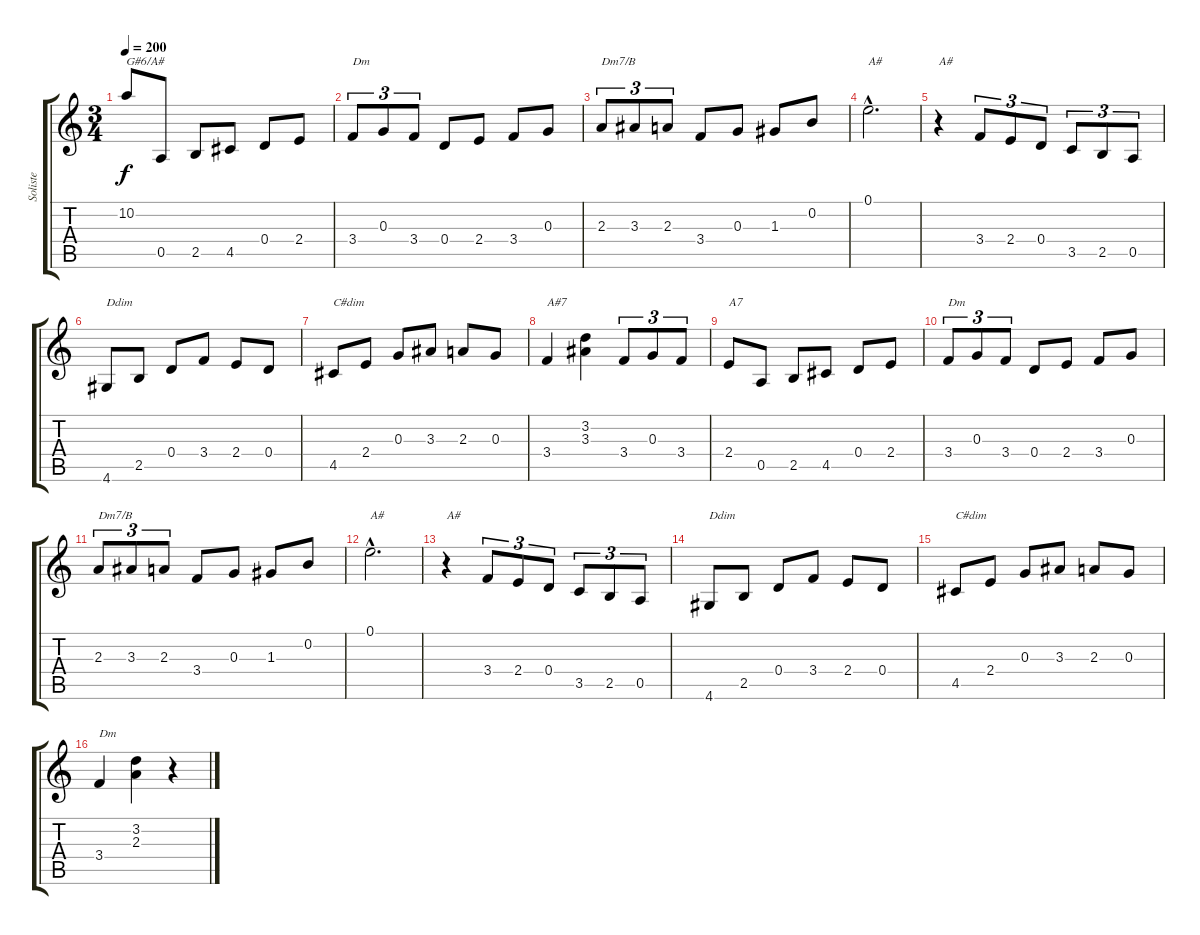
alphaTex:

\track ("Soliste" "Soliste") {instrument acousticguitarnylon}
\staff {score tabs}
\tuning (E4 B3 G3 D3 A2 E2) {hide}
\ts (3 4)
\tempo 200
\clef g2
\ks c
10.2.8{txt "G#6/A#" dy f} 0.5.8 2.5.8 4.5.8 0.4.8 2.4.8 |
3.4.8{tu (3 2) txt "Dm"} 0.3.8{tu (3 2)} 3.4.8{tu (3 2)} 0.4.8 2.4.8 3.4.8 0.3.8 |
2.3.8{tu (3 2) txt "Dm7/B"} 3.3.8{tu (3 2)} 2.3.8{tu (3 2)} 3.4.8 0.3.8 1.3.8 0.2.8 |
0.1{hac}.2{d txt "A#"} |
r.4{txt "A#"} 3.4.8{tu (3 2)} 2.4.8{tu (3 2)} 0.4.8{tu (3 2)} 3.5.8{tu (3 2)} 2.5.8{tu (3 2)} 0.5.8{tu (3 2)} |
4.6.8{txt "Ddim"} 2.5.8 0.4.8 3.4.8 2.4.8 0.4.8 |
4.5.8{txt "C#dim"} 2.4.8 0.3.8 3.3.8 2.3.8 0.3.8 |
3.4.4{txt "A#7"} (3.2 3.3).4 3.4.8{tu (3 2)} 0.3.8{tu (3 2)} 3.4.8{tu (3 2)} |
2.4.8{txt "A7"} 0.5.8 2.5.8 4.5.8 0.4.8 2.4.8 |
3.4.8{tu (3 2) txt "Dm"} 0.3.8{tu (3 2)} 3.4.8{tu (3 2)} 0.4.8 2.4.8 3.4.8 0.3.8 |
2.3.8{tu (3 2) txt "Dm7/B"} 3.3.8{tu (3 2)} 2.3.8{tu (3 2)} 3.4.8 0.3.8 1.3.8 0.2.8 |
0.1{hac}.2{d txt "A#"} |
r.4{txt "A#"} 3.4.8{tu (3 2)} 2.4.8{tu (3 2)} 0.4.8{tu (3 2)} 3.5.8{tu (3 2)} 2.5.8{tu (3 2)} 0.5.8{tu (3 2)} |
4.6.8{txt "Ddim"} 2.5.8 0.4.8 3.4.8 2.4.8 0.4.8 |
4.5.8{txt "C#dim"} 2.4.8 0.3.8 3.3.8 2.3.8 0.3.8 |
3.4.4{txt "Dm"} (3.2 2.3).4 r.4
